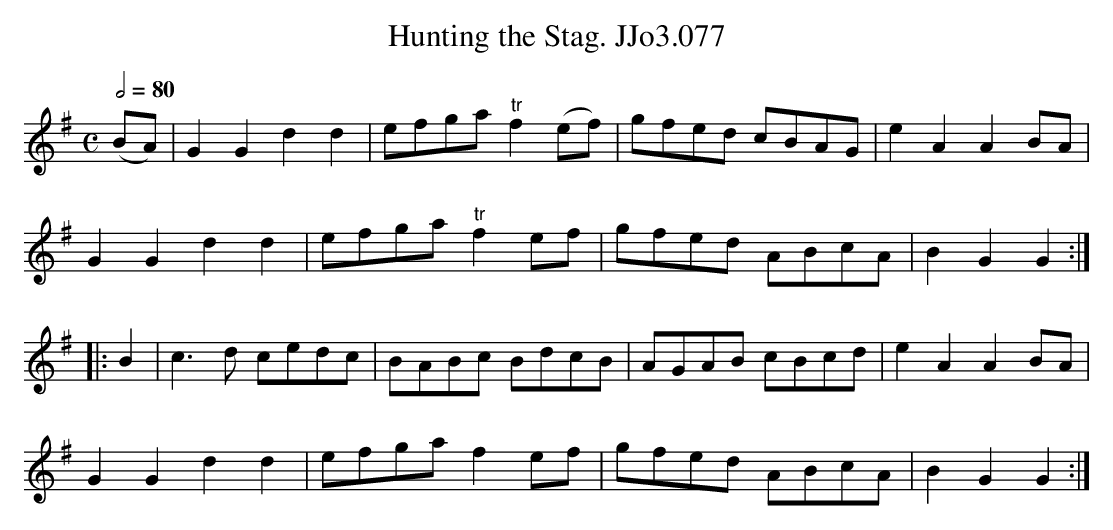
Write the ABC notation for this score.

X:1
T:Hunting the Stag. JJo3.077
M:C
L:1/8
Q:1/2=80
K:G
(BA)|G2G2d2d2|efga"tr"f2(ef)|gfed cBAG|e2A2A2BA|
G2G2d2d2|efga"tr"f2ef|gfed ABcA|B2G2G2:|
|:B2|c3d cedc|BABc BdcB|AGAB cBcd|e2A2A2BA|
G2G2d2d2|efga f2ef|gfed ABcA|B2G2G2:|
